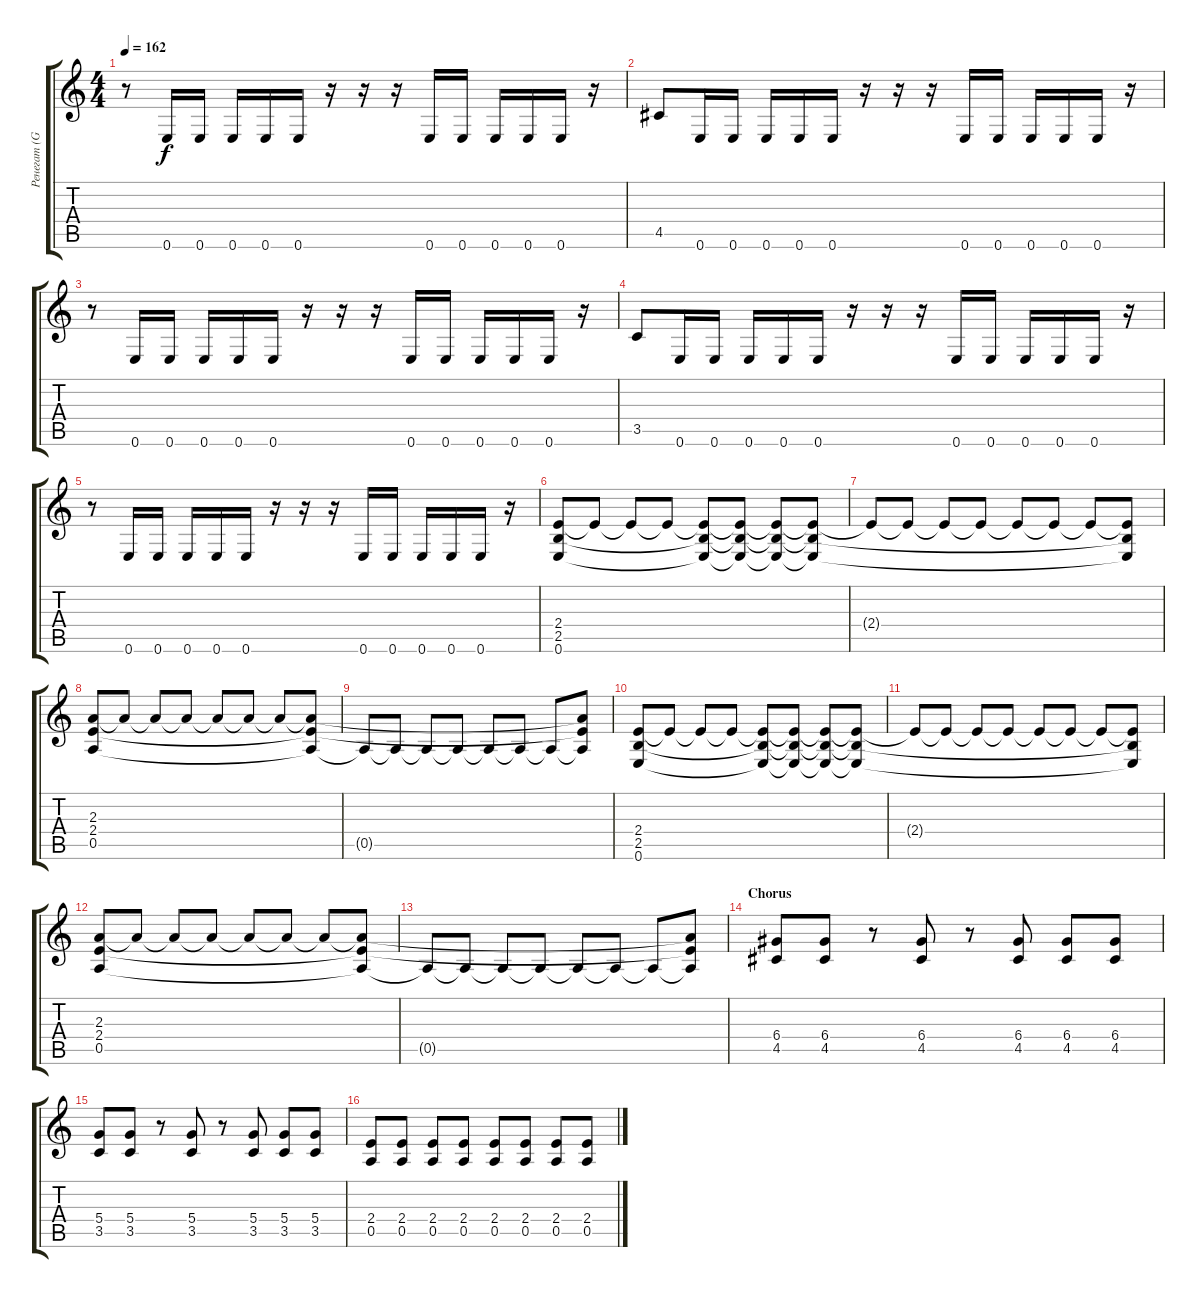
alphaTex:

\track ("Ренегат (Guitar 1)" "Ренегат (G") {instrument distortionguitar}
\staff {score tabs}
\tuning (E4 B3 G3 D3 A2 E2) {hide}
\ts (4 4)
\tempo 162
\clef g2
\ks c
r.8{dy f} 0.6.16 0.6.16 0.6.16 0.6.16 0.6.16 r.16 r.16 r.16 0.6.16 0.6.16 0.6.16 0.6.16 0.6.16 r.16 |
4.5.8 0.6.16 0.6.16 0.6.16 0.6.16 0.6.16 r.16 r.16 r.16 0.6.16 0.6.16 0.6.16 0.6.16 0.6.16 r.16 |
r.8 0.6.16 0.6.16 0.6.16 0.6.16 0.6.16 r.16 r.16 r.16 0.6.16 0.6.16 0.6.16 0.6.16 0.6.16 r.16 |
3.5.8 0.6.16 0.6.16 0.6.16 0.6.16 0.6.16 r.16 r.16 r.16 0.6.16 0.6.16 0.6.16 0.6.16 0.6.16 r.16 |
r.8 0.6.16 0.6.16 0.6.16 0.6.16 0.6.16 r.16 r.16 r.16 0.6.16 0.6.16 0.6.16 0.6.16 0.6.16 r.16 |
(2.4 2.5 0.6).8 2.4{t}.8 2.4{t}.8 2.4{t}.8 (2.4{t} 2.5{t} 0.6{t}).8 (2.4{t} 2.5{t} 0.6{t}).8 (2.4{t} 2.5{t} 0.6{t}).8 (2.4{t} 2.5{t} 0.6{t}).8 |
2.4{t}.8 2.4{t}.8 2.4{t}.8 2.4{t}.8 2.4{t}.8 2.4{t}.8 2.4{t}.8 (2.4{t} 2.5{t} 0.6{t}).8 |
(2.3 2.4 0.5).8 2.3{t}.8 2.3{t}.8 2.3{t}.8 2.3{t}.8 2.3{t}.8 2.3{t}.8 (2.3{t} 2.4{t} 0.5{t}).8 |
0.5{t}.8 0.5{t}.8 0.5{t}.8 0.5{t}.8 0.5{t}.8 0.5{t}.8 0.5{t}.8 (2.3{t} 2.4{t} 0.5{t}).8 |
(2.4 2.5 0.6).8 2.4{t}.8 2.4{t}.8 2.4{t}.8 (2.4{t} 2.5{t} 0.6{t}).8 (2.4{t} 2.5{t} 0.6{t}).8 (2.4{t} 2.5{t} 0.6{t}).8 (2.4{t} 2.5{t} 0.6{t}).8 |
2.4{t}.8 2.4{t}.8 2.4{t}.8 2.4{t}.8 2.4{t}.8 2.4{t}.8 2.4{t}.8 (2.4{t} 2.5{t} 0.6{t}).8 |
(2.3 2.4 0.5).8 2.3{t}.8 2.3{t}.8 2.3{t}.8 2.3{t}.8 2.3{t}.8 2.3{t}.8 (2.3{t} 2.4{t} 0.5{t}).8 |
0.5{t}.8 0.5{t}.8 0.5{t}.8 0.5{t}.8 0.5{t}.8 0.5{t}.8 0.5{t}.8 (2.3{t} 2.4{t} 0.5{t}).8 |
\section ("" "Chorus")
(6.4 4.5).8 (6.4 4.5).8 r.8 (6.4 4.5).8 r.8 (6.4 4.5).8 (6.4 4.5).8 (6.4 4.5).8 |
(5.4 3.5).8 (5.4 3.5).8 r.8 (5.4 3.5).8 r.8 (5.4 3.5).8 (5.4 3.5).8 (5.4 3.5).8 |
(2.4 0.5).8 (2.4 0.5).8 (2.4 0.5).8 (2.4 0.5).8 (2.4 0.5).8 (2.4 0.5).8 (2.4 0.5).8 (2.4 0.5).8
